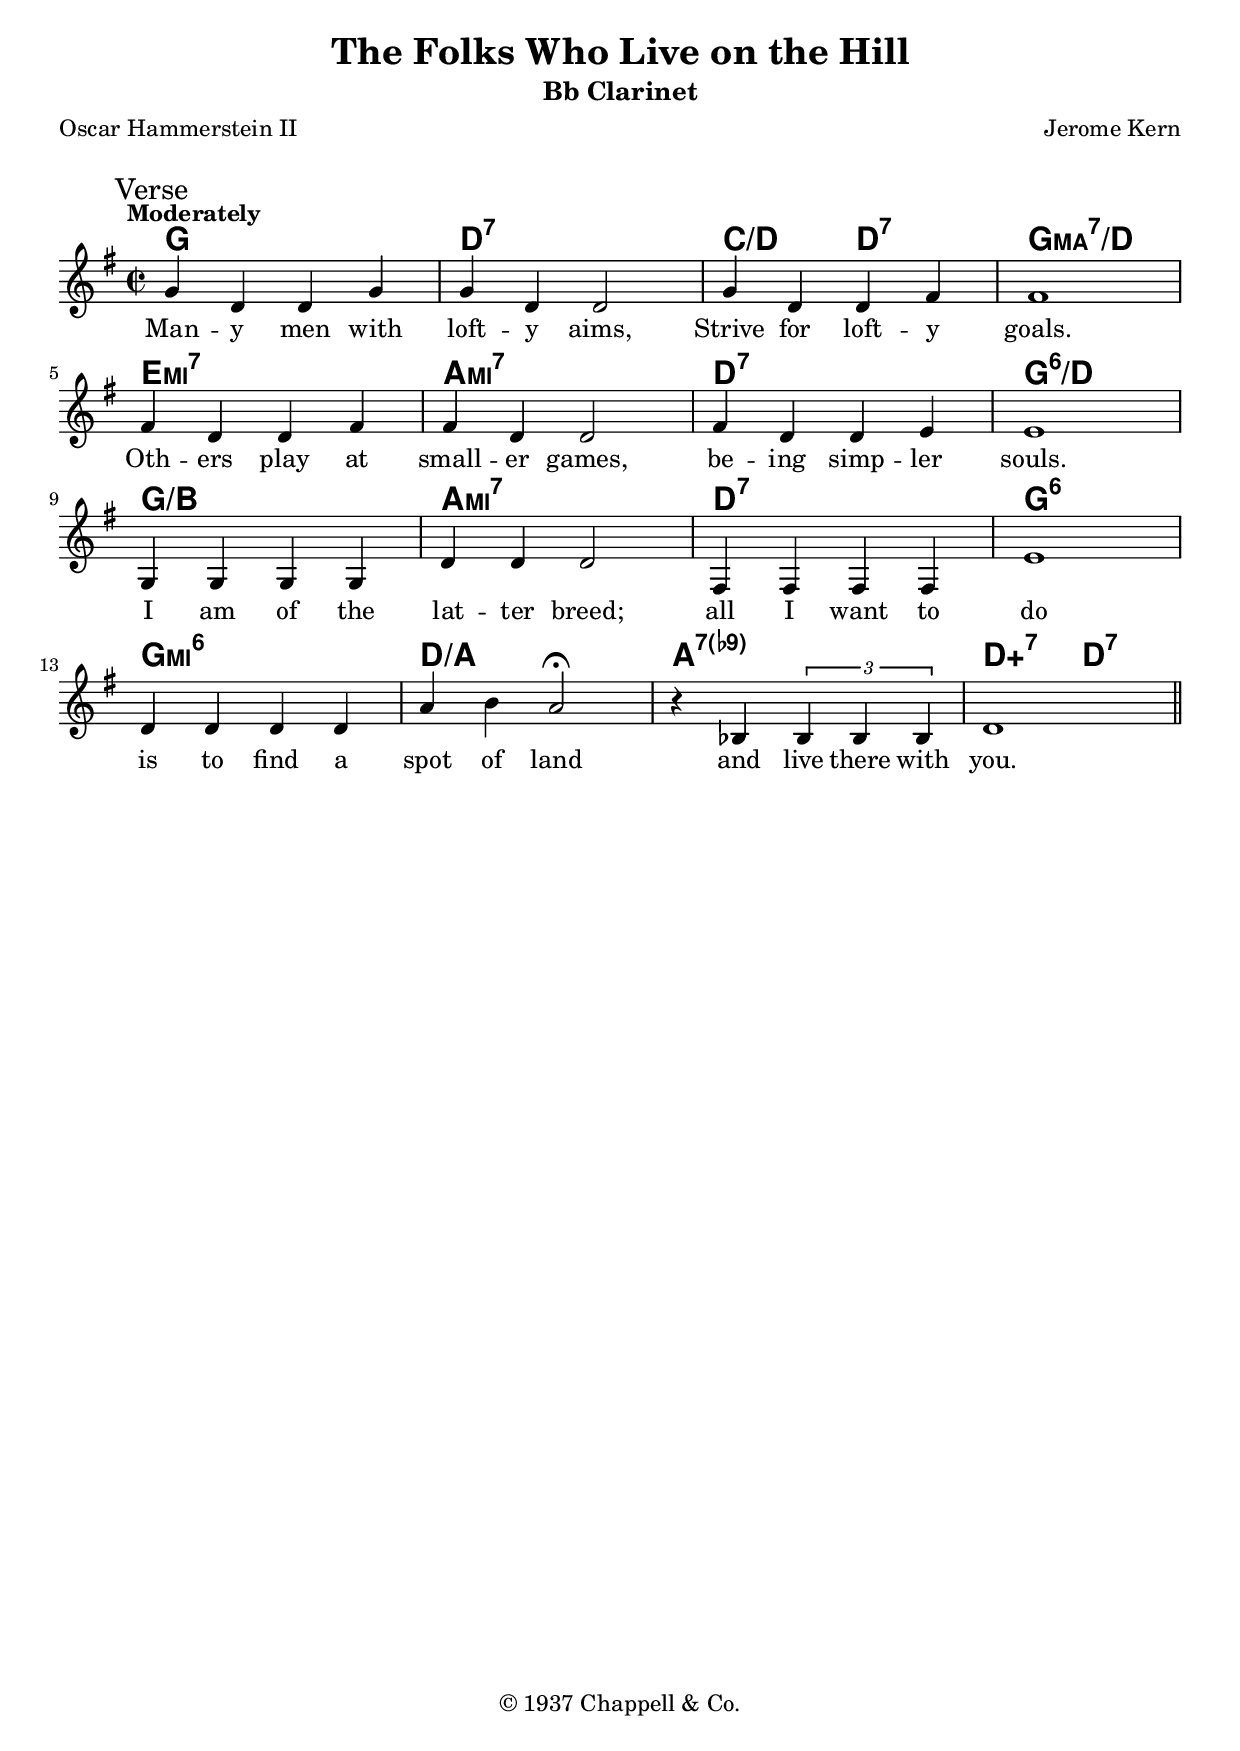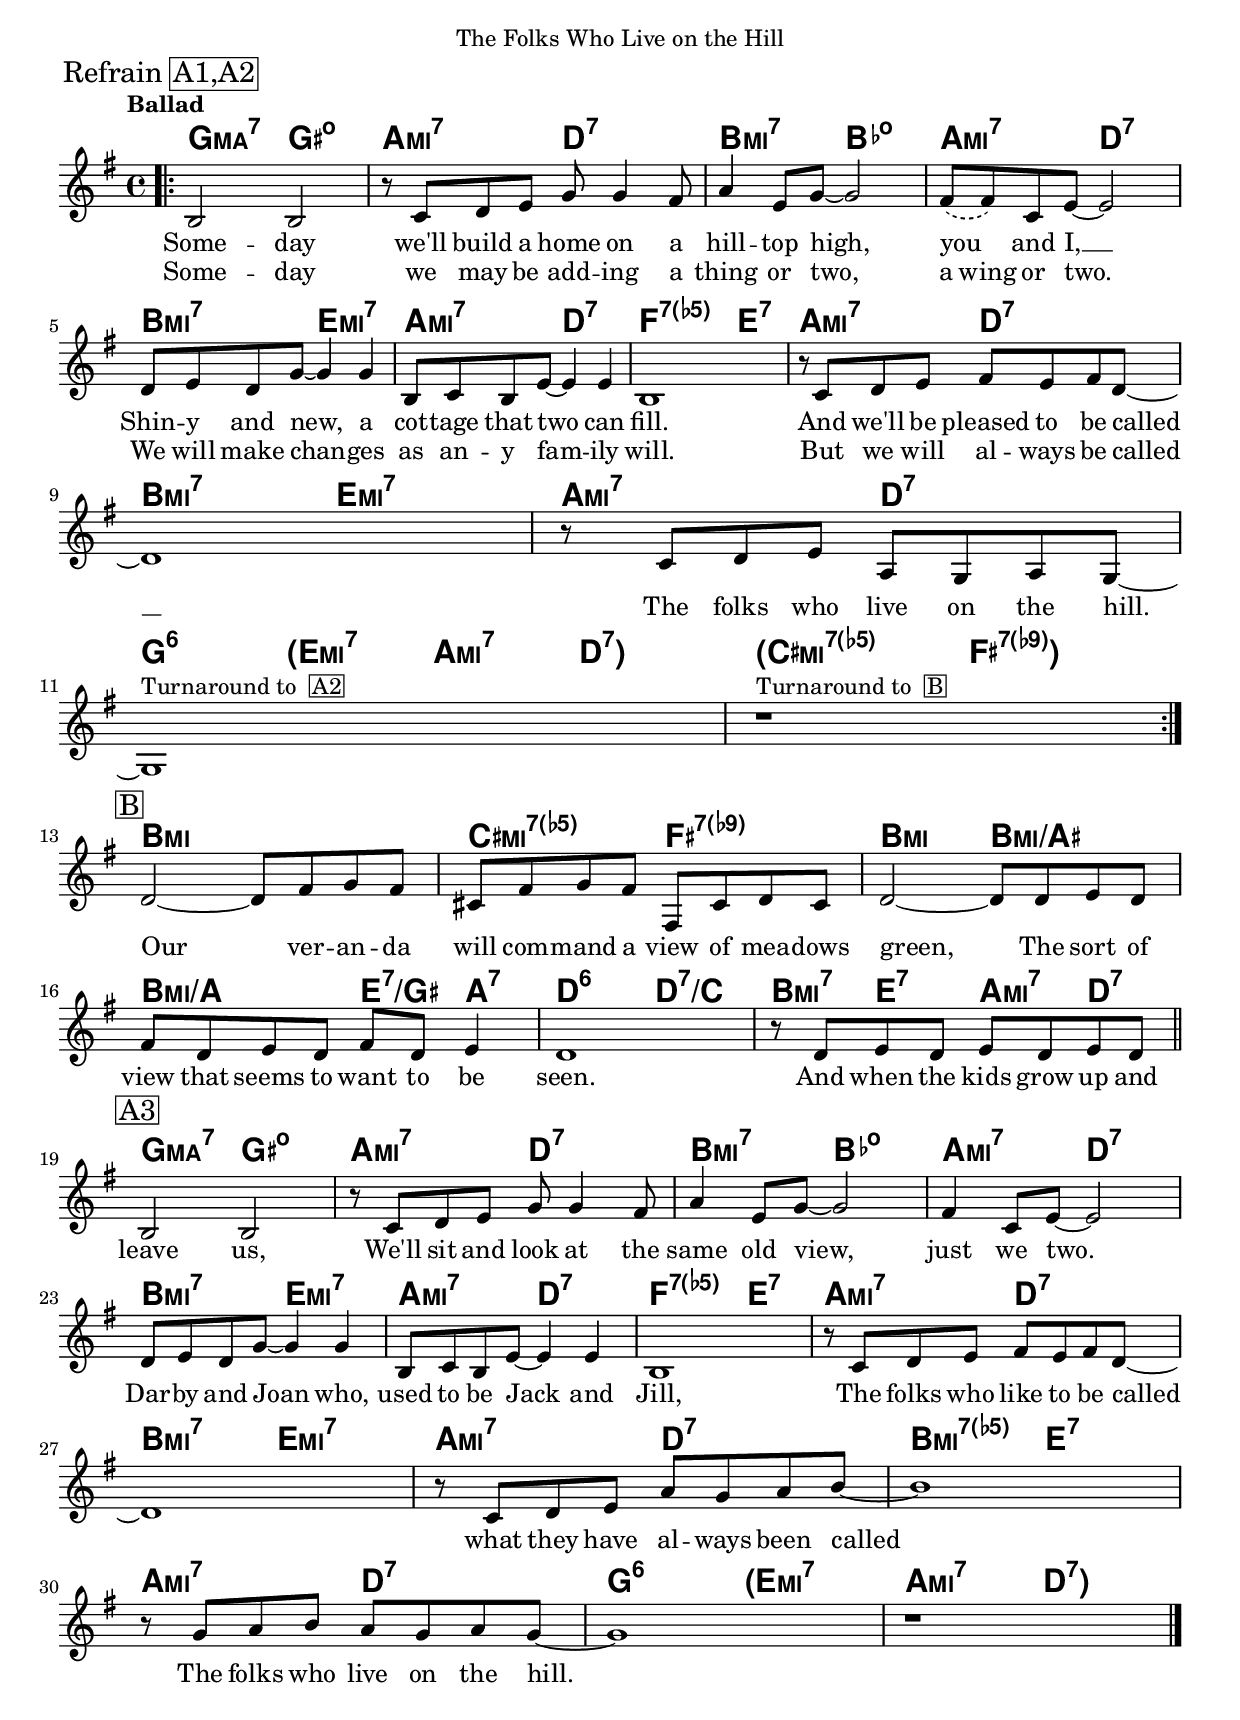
\version "2.24.0"

\include "english.ly"

instrument = "Bb Clarinet"
whatKey = g,
whatClef = "treble"

%% -*- Mode: LilyPond -*-

\include "lead-sheets.ily"

\header {
  title = "The Folks Who Live on the Hill"
  subtitle = \instrument
  poet = "Oscar Hammerstein II"
  composer = "Jerome Kern"
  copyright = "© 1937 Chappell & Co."
}

verseLyrics = \lyricmode {
  Man -- y men with loft -- y aims,
  Strive for loft -- y goals.
  Oth -- ers play at small -- er games,
  be -- ing simp -- ler souls.
  I am of the lat -- ter breed; 
  all I want to do
  is to find a spot of land
  and live there with you.
}

verseChords = \chordmode {
  c1 g1:7sus f2/g g2:7 c1:maj7/g
  a1:m7 d1:m7 g1:7 c1:6/g
  c1/e d1:m7 g1:7 c1:6
  c1:m6 g1/d d1:7.9- g2:7.5+ g2:7
}

verseKey = c

verseMelody = \relative g' {
  \time 2/2
  \key \verseKey \major
  \clef \whatClef
  \tempo "Moderately"

  \mark \markup{ "Verse" }
  
  c4 g4 g4 c4 | c4 g4 g2 | c4 g4 g4 b4 | b1 |
  \break
  b4 g4 g4 b4 | b4 g4 g2 | b4 g4 g4 a4 | a1 |
  \break
  c,4 c4 c4 c4 | g'4 g4 g2 | b,4 b4 b4 b4 | a'1 |
  \break
  g4 g4 g4 g4 | d'4 e4 d2\fermata | r4 ef,4 \tuplet 3/2 { ef4 ef4 ef4 } | g1 |

  \bar "||"
  \pageBreak
}

refrainLyricsAOne = \lyricmode {
  Some -- day we'll build a home
  on a hill -- top high, you _ and I, __
  Shin -- y and new, a cot -- tage that two can fill.
  And we'll be pleased to be called __
}


refrainLyricsAEnd = \lyricmode {
  The folks who live on the hill.
}


refrainLyricsATwo = \lyricmode {
  Some -- day we may be add -- ing
  a thing or two, a wing or two.
  We will make chan -- ges as an -- y fam -- ily will.
  But we will al -- ways be called
}

refrainLyricsB = \lyricmode {
  Our ver -- an -- da will com -- mand a view of mea -- dows green,
  The sort of view that seems to want to be seen.
  And when the kids grow up and
}


refrainLyricsAThree = \lyricmode {
  leave us,
  We'll sit and look at the same old view, just we two.
  Dar -- by and Joan who, used to be Jack and Jill,
  The folks who like to be called
  what they have al -- ways been called
  The folks who live on the hill.
}

refrainChords = \chordmode {
  c2:maj7 cs2:dim7 d2:m7 g2:7 e2:m7 ef2:dim7 d2:m7 g2:7
  e2:m7 a2:m7 d2:m7 g2:7 bf2:7.5- a2:7 d2:m7 g2:7
  e2:m7 a2:m7 d2:m7 g2:7 
  c4:6 
  \set chordNameFunction = #begin-parenthesis-ignatzek-chord-names
  a4:m7 
  \unset chordNameFunction
  d4:m7
  \set chordNameFunction = #end-parenthesis-ignatzek-chord-names
  g4:7
  \unset chordNameFunction

  \set chordNameFunction = #begin-parenthesis-ignatzek-chord-names
  fs2:m7.5-
  \set chordNameFunction = #end-parenthesis-ignatzek-chord-names
  b2:7.9-
  \unset chordNameFunction

  
  e1:m fs2:m7.5- b2:7.9- e2:m e2:m/ds e2:m/d a4:7/cs d4:7
  g2:6 g2:7/f e4:m7 a4:7 d4:m7 g4:7
  
  c2:maj7 cs2:dim7 d2:m7 g2:7 e2:m7 ef2:dim7 d2:m7 g2:7
  e2:m7 a2:m7 d2:m7 g2:7 bf2:7.5- a2:7 d2:m7 g2:7
  e2:m7 a2:m7 d2:m7 g2:7 e2:m7.5- a2:7 d2:m7 g2:7
  c2:6
  \chordOpenParen{ a2:m7 }
  d2:m7
  \chordCloseParen{ g2:7 }
}

refrainMelody = \relative g' {
  \time 4/4
  \key c \major
  \clef \whatClef

  \mark \markup{ "Refrain" \box "A1,A2" }
  \set Score.currentBarNumber = #1
  \tempo "Ballad"
  
  \bar ".|:"
  

  \repeat volta 2 {
    e2 e2 | r8 f8 g8 a8 c8 c4 b8 | d4 a8 c8~ c2 | 

    {
      \set melismaBusyProperties = #'()
      \slurDown
      \slurDashed
      b8( b8)
      \unset melismaBusyProperties
    }

    f8 a8~ a2 |
    \break
    g8 a8 g8 c8~ c4 c4 | e,8 f8 e8 a8~ a4 a4 | e1 | r8 f8 g8 a8 b8 a8 b8 g8~ |
    \break
    g1 | r8 f8 g8 a8 d,8 c8 d8 c8~ |
    c1^\markup{ "Turnaround to " \box "A2" } |
    r1^\markup{ "Turnaround to " \box "B" } |
  }
  

  \break
  \set Score.currentBarNumber = #13
 \mark \markup{ \box "B" }
  
  g'2~ g8 b8 c8 b8 | fs8 b8 c8 b8 b,8 fs'8 g8 fs8 | g2~ g8 g8 a8 g8 | b8 g8 a8 g8 b8 g8 a4 |
  g1 | r8 g8 a8 g8 a8 g8 a8 g8 |

  \bar "||"
  \break
  \mark \markup{ \box "A3" }

  e2 e2 | r8 f8 g8 a8 c8 c4 b8 | d4 a8 c8~ c2 | b4 f8 a8~ a2 |
  \break
  g8 a8 g8 c8~ c4 c4 | e,8 f8 e8 a8~ a4 a4 | e1 | r8 f8 g8 a8 b8 a8 b8 g8~ |
  \break
  g1 | r8 f8 g8 a8 d8 c8 d8 e8~ | e1 | r8 c8 d8 e8 d8 c8 d8 c8~ | c1 | r1 |

  \bar "|."
}

\include "paper.ily"

\markup {
  % Leave a gap after the header
  \vspace #1
}

\include "verse.ily"

\score {
  <<
    { \context ChordNames 
      {
      \override ChordName.font-size = #+3
      \override ChordName.font-series = #'bold
     \transpose c \whatKey {
	\refrainChords
	}
      }
      }
    \new Staff {
      \context Voice = "voiceMelody" { 
	\transpose c \whatKey {
	  \refrainMelody
	  }
	}
    }
    \new Lyrics \lyricsto "voiceMelody"
    {
    <<
      { \refrainLyricsAOne }
      \new Lyrics {
	\set associatedVoice = "voiceMelody"
	\refrainLyricsATwo }
    >>
    \refrainLyricsAEnd
    \refrainLyricsB
    \refrainLyricsAThree
    }
  >>
  \layout { }
}

